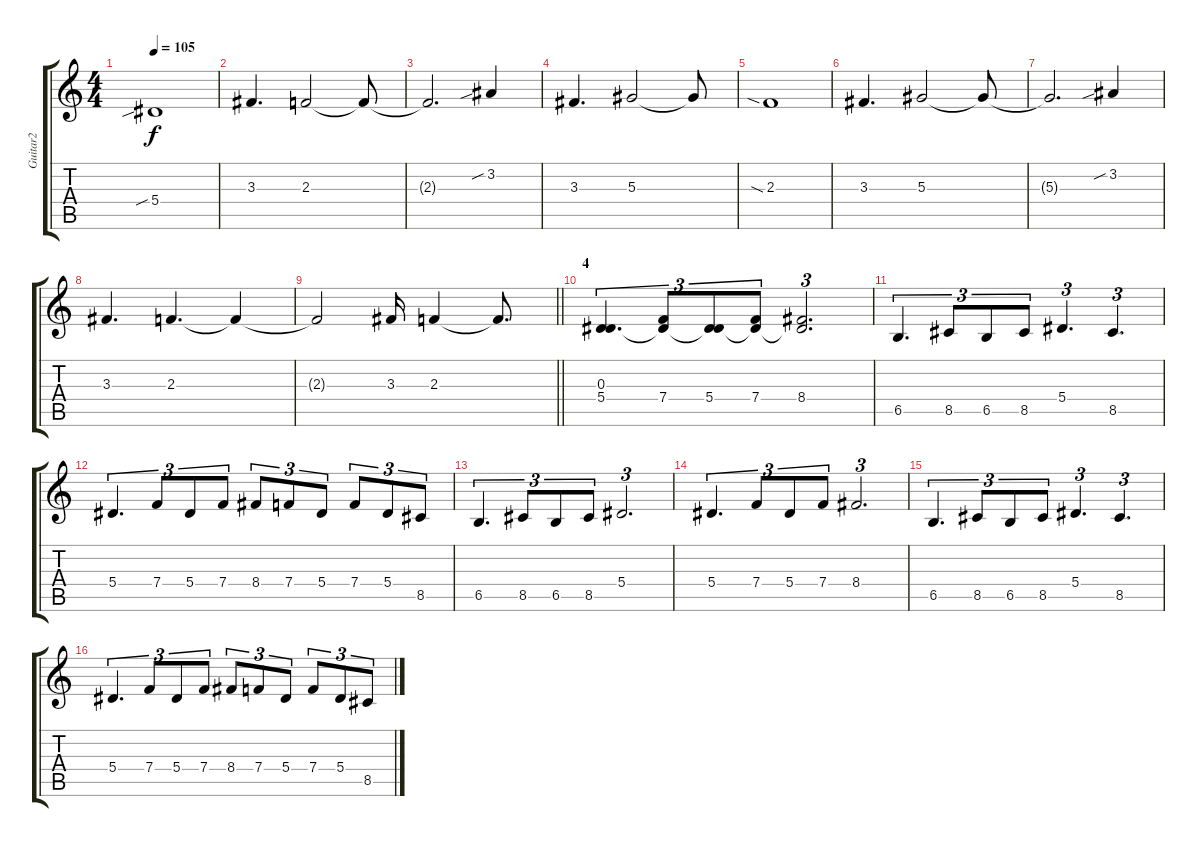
\track ("Guitar2" "Guitar2") {instrument distortionguitar}
\staff {score tabs}
\tuning (C4 G3 Eb3 Bb2 F2 C2) {hide}
\ts (4 4)
\tempo 105
\clef g2
\ks c
5.4{sib}.1{dy f} |
3.3.4{d} 2.3.2 2.3{t}.8 |
2.3{t}.2{d} 3.2{sib}.4 |
3.3.4{d} 5.3.2 5.3{t}.8 |
2.3{sia}.1 |
3.3.4{d} 5.3.2 5.3{t}.8 |
5.3{t}.2{d} 3.2{sib}.4 |
3.3.4{d} 2.3.4{d} 2.3{t}.4 |
\barLineRight lightlight
2.3{t}.2 3.3.16 2.3.4 2.3{t}.8{d} |
\section ("" "4")
(0.3 5.4).4{d tu (3 2)} (0.3{t} 7.4).8{tu (3 2)} (0.3{t} 5.4).8{tu (3 2)} (0.3{t} 7.4).8{tu (3 2)} (0.3{t} 8.4).2{d tu (3 2)} |
6.5.4{d tu (3 2)} 8.5.8{tu (3 2)} 6.5.8{tu (3 2)} 8.5.8{tu (3 2)} 5.4.4{d tu (3 2)} 8.5.4{d tu (3 2)} |
5.4.4{d tu (3 2)} 7.4.8{tu (3 2)} 5.4.8{tu (3 2)} 7.4.8{tu (3 2)} 8.4.8{tu (3 2)} 7.4.8{tu (3 2)} 5.4.8{tu (3 2)} 7.4.8{tu (3 2)} 5.4.8{tu (3 2)} 8.5.8{tu (3 2)} |
6.5.4{d tu (3 2)} 8.5.8{tu (3 2)} 6.5.8{tu (3 2)} 8.5.8{tu (3 2)} 5.4.2{d tu (3 2)} |
5.4.4{d tu (3 2)} 7.4.8{tu (3 2)} 5.4.8{tu (3 2)} 7.4.8{tu (3 2)} 8.4.2{d tu (3 2)} |
6.5.4{d tu (3 2)} 8.5.8{tu (3 2)} 6.5.8{tu (3 2)} 8.5.8{tu (3 2)} 5.4.4{d tu (3 2)} 8.5.4{d tu (3 2)} |
5.4.4{d tu (3 2)} 7.4.8{tu (3 2)} 5.4.8{tu (3 2)} 7.4.8{tu (3 2)} 8.4.8{tu (3 2)} 7.4.8{tu (3 2)} 5.4.8{tu (3 2)} 7.4.8{tu (3 2)} 5.4.8{tu (3 2)} 8.5.8{tu (3 2)}
